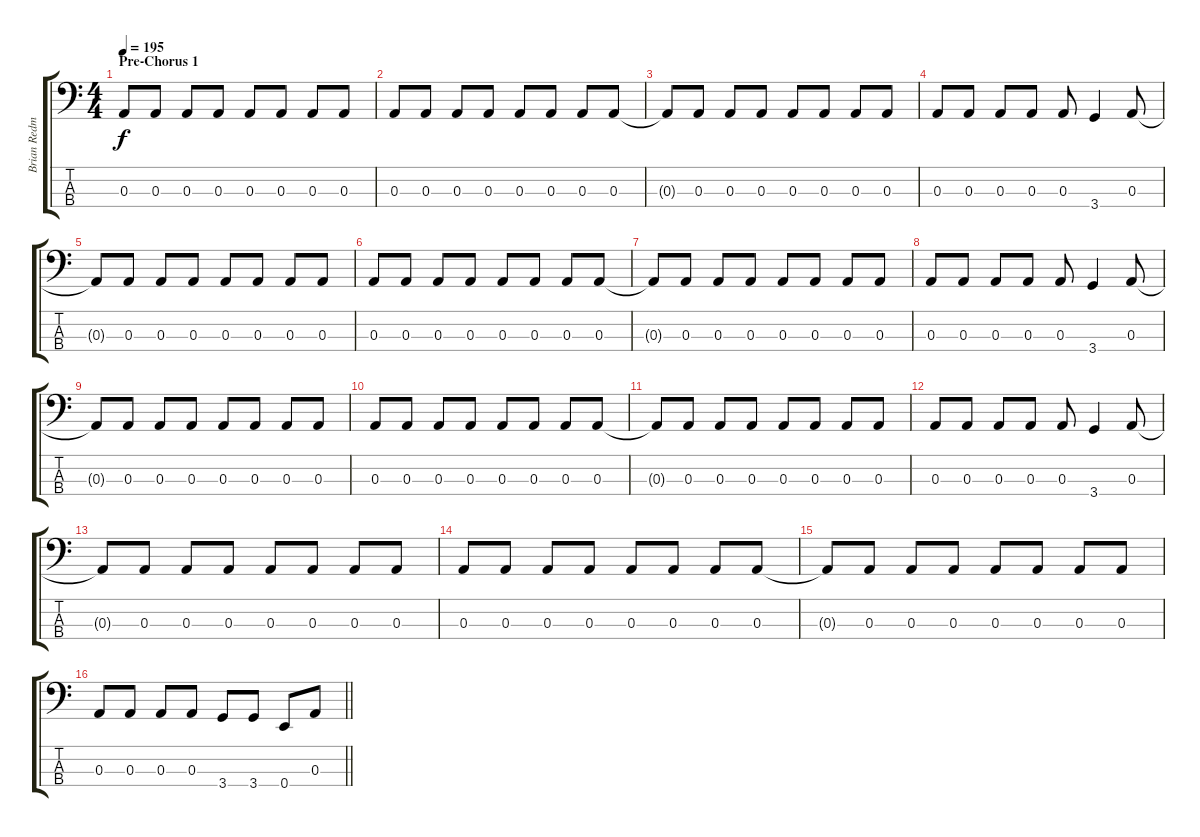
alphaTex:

\track ("Brian Redman" "Brian Redm") {instrument electricbassfinger}
\staff {score tabs}
\tuning (G2 D2 A1 E1) {hide}
\ts (4 4)
\section ("" "Pre-Chorus 1")
\tempo 195
\clef f4
\ks c
0.3{t}.8{dy f} 0.3.8 0.3.8 0.3.8 0.3.8 0.3.8 0.3.8 0.3.8 |
0.3.8 0.3.8 0.3.8 0.3.8 0.3.8 0.3.8 0.3.8 0.3.8 |
0.3{t}.8 0.3.8 0.3.8 0.3.8 0.3.8 0.3.8 0.3.8 0.3.8 |
0.3.8 0.3.8 0.3.8 0.3.8 0.3.8 3.4.4 0.3.8 |
0.3{t}.8 0.3.8 0.3.8 0.3.8 0.3.8 0.3.8 0.3.8 0.3.8 |
0.3.8 0.3.8 0.3.8 0.3.8 0.3.8 0.3.8 0.3.8 0.3.8 |
0.3{t}.8 0.3.8 0.3.8 0.3.8 0.3.8 0.3.8 0.3.8 0.3.8 |
0.3.8 0.3.8 0.3.8 0.3.8 0.3.8 3.4.4 0.3.8 |
0.3{t}.8 0.3.8 0.3.8 0.3.8 0.3.8 0.3.8 0.3.8 0.3.8 |
0.3.8 0.3.8 0.3.8 0.3.8 0.3.8 0.3.8 0.3.8 0.3.8 |
0.3{t}.8 0.3.8 0.3.8 0.3.8 0.3.8 0.3.8 0.3.8 0.3.8 |
0.3.8 0.3.8 0.3.8 0.3.8 0.3.8 3.4.4 0.3.8 |
0.3{t}.8 0.3.8 0.3.8 0.3.8 0.3.8 0.3.8 0.3.8 0.3.8 |
0.3.8 0.3.8 0.3.8 0.3.8 0.3.8 0.3.8 0.3.8 0.3.8 |
0.3{t}.8 0.3.8 0.3.8 0.3.8 0.3.8 0.3.8 0.3.8 0.3.8 |
\barLineRight lightlight
0.3.8 0.3.8 0.3.8 0.3.8 3.4.8 3.4.8 0.4.8 0.3.8
